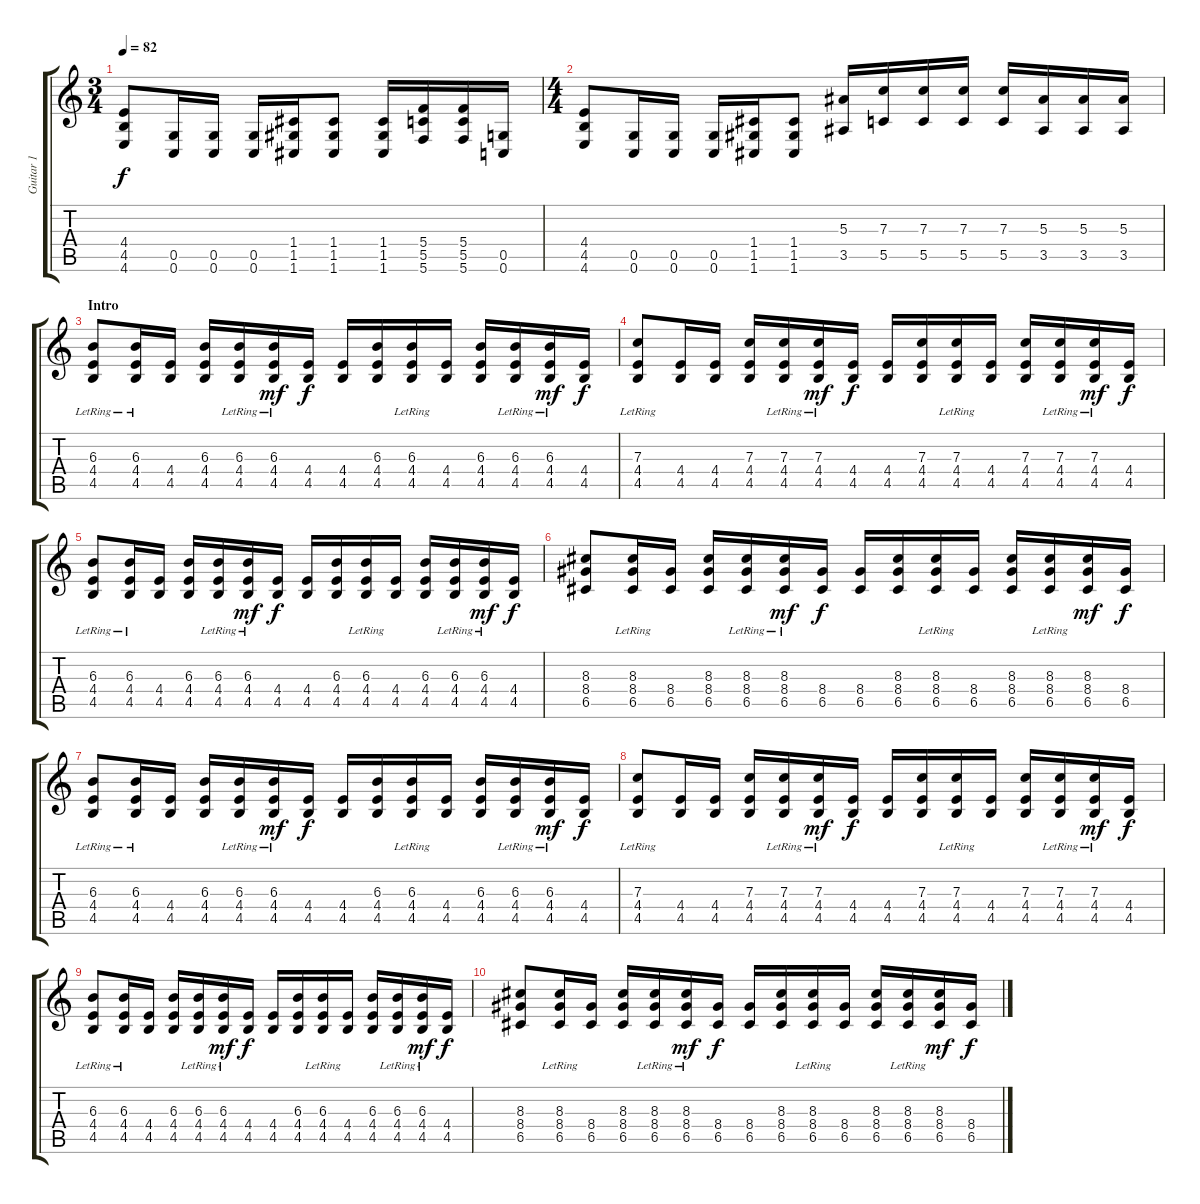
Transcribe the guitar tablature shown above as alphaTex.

\track ("Guitar 1" "Guitar 1") {instrument distortionguitar}
\staff {score tabs}
\tuning (D4 A3 F3 C3 G2 C2) {hide}
\ts (3 4)
\tempo 82
\clef g2
\ks c
(4.4 4.5 4.6).8{dy f} (0.5 0.6).16 (0.5 0.6).16 (0.5 0.6).16 (1.4 1.5 1.6).16 (1.4 1.5 1.6).8 (1.4 1.5 1.6).16 (5.4 5.5 5.6).16 (5.4 5.5 5.6).16 (0.5 0.6).16 |
\ts (4 4)
(4.4 4.5 4.6).8 (0.5 0.6).16 (0.5 0.6).16 (0.5 0.6).16 (1.4 1.5 1.6).16 (1.4 1.5 1.6).8 (5.3 3.5).16 (7.3 5.5).16 (7.3 5.5).16 (7.3 5.5).16 (7.3 5.5).16 (5.3 3.5).16 (5.3 3.5).16 (5.3 3.5).16 |
\section ("" "Intro")
(6.3{lr} 4.4 4.5).8{volume 13} (6.3{lr} 4.4 4.5).16 (4.4 4.5).16 (6.3 4.4 4.5).16 (6.3{lr} 4.4 4.5).16 (6.3{lr} 4.4 4.5).16{dy mf} (4.4 4.5).16{dy f} (4.4 4.5).16 (6.3 4.4 4.5).16 (6.3{lr} 4.4 4.5).16 (4.4 4.5).16 (6.3 4.4 4.5).16 (6.3{lr} 4.4 4.5).16 (6.3{lr} 4.4 4.5).16{dy mf} (4.4 4.5).16{dy f} |
(7.3{lr} 4.4 4.5).8 (4.4 4.5).16 (4.4 4.5).16 (7.3 4.4 4.5).16 (7.3{lr} 4.4 4.5).16 (7.3{lr} 4.4 4.5).16{dy mf} (4.4 4.5).16{dy f} (4.4 4.5).16 (7.3 4.4 4.5).16 (7.3{lr} 4.4 4.5).16 (4.4 4.5).16 (7.3 4.4 4.5).16 (7.3{lr} 4.4 4.5).16 (7.3{lr} 4.4 4.5).16{dy mf} (4.4 4.5).16{dy f} |
(6.3{lr} 4.4 4.5).8 (6.3{lr} 4.4 4.5).16 (4.4 4.5).16 (6.3 4.4 4.5).16 (6.3{lr} 4.4 4.5).16 (6.3{lr} 4.4 4.5).16{dy mf} (4.4 4.5).16{dy f} (4.4 4.5).16 (6.3 4.4 4.5).16 (6.3{lr} 4.4 4.5).16 (4.4 4.5).16 (6.3 4.4 4.5).16 (6.3{lr} 4.4 4.5).16 (6.3{lr} 4.4 4.5).16{dy mf} (4.4 4.5).16{dy f} |
(8.3 8.4 6.5).8 (8.3{lr} 8.4 6.5).16 (8.4 6.5).16 (8.3 8.4 6.5).16 (8.3{lr} 8.4 6.5).16 (8.3{lr} 8.4 6.5).16{dy mf} (8.4 6.5).16{dy f} (8.4 6.5).16 (8.3 8.4 6.5).16 (8.3{lr} 8.4 6.5).16 (8.4 6.5).16 (8.3 8.4 6.5).16 (8.3{lr} 8.4 6.5).16 (8.3 8.4 6.5).16{dy mf} (8.4 6.5).16{dy f} |
(6.3{lr} 4.4 4.5).8{volume 13} (6.3{lr} 4.4 4.5).16 (4.4 4.5).16 (6.3 4.4 4.5).16 (6.3{lr} 4.4 4.5).16 (6.3{lr} 4.4 4.5).16{dy mf} (4.4 4.5).16{dy f} (4.4 4.5).16 (6.3 4.4 4.5).16 (6.3{lr} 4.4 4.5).16 (4.4 4.5).16 (6.3 4.4 4.5).16 (6.3{lr} 4.4 4.5).16 (6.3{lr} 4.4 4.5).16{dy mf} (4.4 4.5).16{dy f} |
(7.3{lr} 4.4 4.5).8 (4.4 4.5).16 (4.4 4.5).16 (7.3 4.4 4.5).16 (7.3{lr} 4.4 4.5).16 (7.3{lr} 4.4 4.5).16{dy mf} (4.4 4.5).16{dy f} (4.4 4.5).16 (7.3 4.4 4.5).16 (7.3{lr} 4.4 4.5).16 (4.4 4.5).16 (7.3 4.4 4.5).16 (7.3{lr} 4.4 4.5).16 (7.3{lr} 4.4 4.5).16{dy mf} (4.4 4.5).16{dy f} |
(6.3{lr} 4.4 4.5).8 (6.3{lr} 4.4 4.5).16 (4.4 4.5).16 (6.3 4.4 4.5).16 (6.3{lr} 4.4 4.5).16 (6.3{lr} 4.4 4.5).16{dy mf} (4.4 4.5).16{dy f} (4.4 4.5).16 (6.3 4.4 4.5).16 (6.3{lr} 4.4 4.5).16 (4.4 4.5).16 (6.3 4.4 4.5).16 (6.3{lr} 4.4 4.5).16 (6.3{lr} 4.4 4.5).16{dy mf} (4.4 4.5).16{dy f} |
(8.3 8.4 6.5).8 (8.3{lr} 8.4 6.5).16 (8.4 6.5).16 (8.3 8.4 6.5).16 (8.3{lr} 8.4 6.5).16 (8.3{lr} 8.4 6.5).16{dy mf} (8.4 6.5).16{dy f} (8.4 6.5).16 (8.3 8.4 6.5).16 (8.3{lr} 8.4 6.5).16 (8.4 6.5).16 (8.3 8.4 6.5).16 (8.3{lr} 8.4 6.5).16 (8.3 8.4 6.5).16{dy mf} (8.4 6.5).16{dy f}
